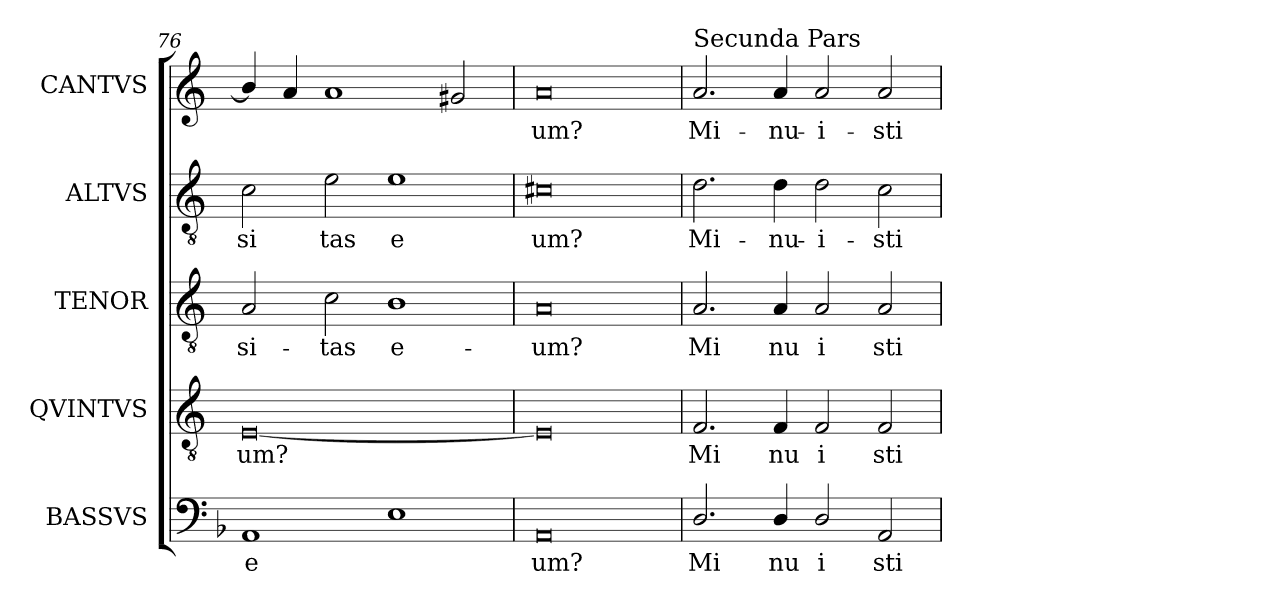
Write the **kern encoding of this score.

**kern	**text	**kern	**text	**kern	**text	**kern	**text	**kern	**text
*part5	*part5	*part4	*part4	*part3	*part3	*part2	*part2	*part1	*part1
*staff5	*staff5	*staff4	*staff4	*staff3	*staff3	*staff2	*staff2	*staff1	*staff1
*I"BASSVS	*	*I"QVINTVS	*	*I"TENOR	*	*I"ALTVS	*	*I"CANTVS	*
*clefF4	*	*clefGv2	*	*clefGv2	*	*clefGv2	*	*clefG2	*
*	*	*ITrd-3c-5	*	*ITrd-3c-5	*	*ITrd-3c-5	*	*ITrd-3c-5	*
*k[b-]	*	*k[b-]	*	*k[b-]	*	*k[b-]	*	*k[b-]	*
*F:	*	*F:	*	*F:	*	*F:	*	*F:	*
=76	=76	=76	=76	=76	=76	=76	=76	=76	=76
!	!LO:LY:b:cj	!	!LO:LY:b:cj	!	!LO:LY:b:cj	!	!LO:LY:b:cj	!	!LO:LY:b:cj
1AA	e	[<0A	um?	2d/	-si-	2f\	si	4ee/]	.
!	!	!	!	!	!	!	!	!	!LO:LY:b:cj
.	.	.	.	.	.	.	.	4dd/	.
!	!	!	!	!	!LO:LY:b:cj	!	!LO:LY:b:cj	!	!LO:LY:b:cj
.	.	.	.	2f\	-tas	2a\	tas	1dd	.
!	!LO:LY:b:cj	!	!	!	!LO:LY:b:cj	!	!LO:LY:b:cj	!	!
1E	.	.	.	1e	e-	1a	e	.	.
!	!	!	!	!	!	!	!	!	!LO:LY:b:cj
.	.	.	.	.	.	.	.	2cc#/	.
=77	=77	=77	=77	=77	=77	=77	=77	=77	=77
!	!LO:LY:b:cj	!	!LO:LY:b:cj	!	!LO:LY:b:cj	!	!LO:LY:b:cj	!	!LO:LY:b:cj
0AA	um?	0A]	.	0d	-um?	0f#X	um?	0dd	um?
!!LO:LB:g=z
=78	=78	=78	=78	=78	=78	=78	=78	=78	=78
!	!	!	!	!	!	!	!	!LO:TX:a:t=Secunda Pars	!
!	!LO:LY:b:cj	!	!LO:LY:b:cj	!	!LO:LY:b:cj	!	!LO:LY:b:cj	!	!LO:LY:b:cj
2.D/	Mi	2.B-/	Mi	2.d/	Mi	2.g\	Mi-	2.dd/	Mi-
!	!LO:LY:b:cj	!	!LO:LY:b:cj	!	!LO:LY:b:cj	!	!LO:LY:b:cj	!	!LO:LY:b:cj
4D/	nu	4B-/	nu	4d/	nu	4g\	-nu-	4dd/	-nu-
!	!LO:LY:b:cj	!	!LO:LY:b:cj	!	!LO:LY:b:cj	!	!LO:LY:b:cj	!	!LO:LY:b:cj
2D/	i	2B-/	i	2d/	i	2g\	-i-	2dd/	-i-
!	!LO:LY:b:cj	!	!LO:LY:b:cj	!	!LO:LY:b:cj	!	!LO:LY:b:cj	!	!LO:LY:b:cj
2AA/	sti	2B-/	sti	2d/	sti	2f\	-sti	2dd/	-sti
=	=	=	=	=	=	=	=	=	=
*-	*-	*-	*-	*-	*-	*-	*-	*-	*-
